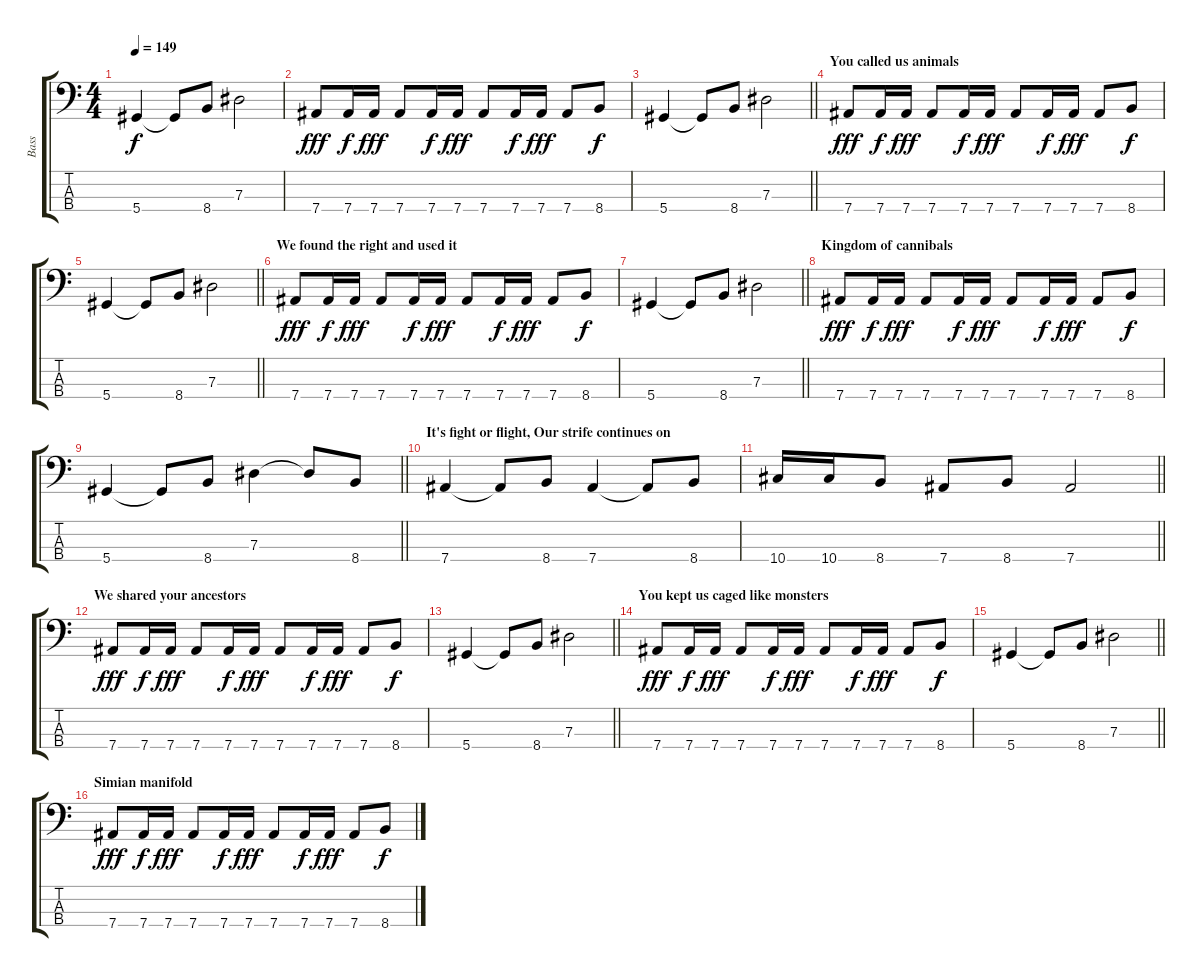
\track ("Bass" "Bass") {instrument electricbassfinger}
\staff {score tabs}
\tuning (Gb2 Db2 Ab1 Eb1) {hide}
\ts (4 4)
\tempo 149
\clef f4
\ks c
5.4.4{dy f} 5.4{t}.8 8.4.8 7.3.2 |
7.4.8{dy fff} 7.4.16{dy f} 7.4.16{dy fff} 7.4.8 7.4.16{dy f} 7.4.16{dy fff} 7.4.8 7.4.16{dy f} 7.4.16{dy fff} 7.4.8 8.4.8{dy f} |
\barLineRight lightlight
5.4.4 5.4{t}.8 8.4.8 7.3.2 |
\section ("" "You called us animals")
7.4.8{dy fff} 7.4.16{dy f} 7.4.16{dy fff} 7.4.8 7.4.16{dy f} 7.4.16{dy fff} 7.4.8 7.4.16{dy f} 7.4.16{dy fff} 7.4.8 8.4.8{dy f} |
\barLineRight lightlight
5.4.4 5.4{t}.8 8.4.8 7.3.2 |
\section ("" "We found the right and used it ")
7.4.8{dy fff} 7.4.16{dy f} 7.4.16{dy fff} 7.4.8 7.4.16{dy f} 7.4.16{dy fff} 7.4.8 7.4.16{dy f} 7.4.16{dy fff} 7.4.8 8.4.8{dy f} |
\barLineRight lightlight
5.4.4 5.4{t}.8 8.4.8 7.3.2 |
\section ("" "Kingdom of cannibals ")
7.4.8{dy fff} 7.4.16{dy f} 7.4.16{dy fff} 7.4.8 7.4.16{dy f} 7.4.16{dy fff} 7.4.8 7.4.16{dy f} 7.4.16{dy fff} 7.4.8 8.4.8{dy f} |
\barLineRight lightlight
5.4.4 5.4{t}.8 8.4.8 7.3.4 7.3{t}.8 8.4.8 |
\section ("" "It's fight or flight, Our strife continues on ")
7.4.4 7.4{t}.8 8.4.8 7.4.4 7.4{t}.8 8.4.8 |
\barLineRight lightlight
10.4.16 10.4.16 8.4.8 7.4.8 8.4.8 7.4.2 |
\section ("" "We shared your ancestors ")
7.4.8{dy fff} 7.4.16{dy f} 7.4.16{dy fff} 7.4.8 7.4.16{dy f} 7.4.16{dy fff} 7.4.8 7.4.16{dy f} 7.4.16{dy fff} 7.4.8 8.4.8{dy f} |
\barLineRight lightlight
5.4.4 5.4{t}.8 8.4.8 7.3.2 |
\section ("" "You kept us caged like monsters ")
7.4.8{dy fff} 7.4.16{dy f} 7.4.16{dy fff} 7.4.8 7.4.16{dy f} 7.4.16{dy fff} 7.4.8 7.4.16{dy f} 7.4.16{dy fff} 7.4.8 8.4.8{dy f} |
\barLineRight lightlight
5.4.4 5.4{t}.8 8.4.8 7.3.2 |
\section ("" "Simian manifold ")
7.4.8{dy fff} 7.4.16{dy f} 7.4.16{dy fff} 7.4.8 7.4.16{dy f} 7.4.16{dy fff} 7.4.8 7.4.16{dy f} 7.4.16{dy fff} 7.4.8 8.4.8{dy f}
